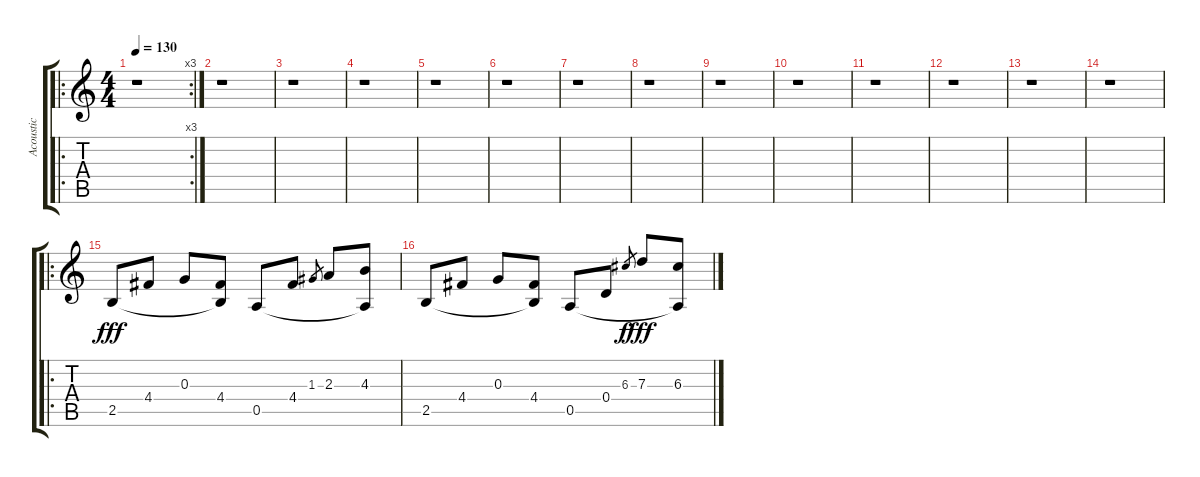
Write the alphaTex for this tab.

\track ("Acoustic" "Acoustic") {instrument acousticguitarsteel}
\staff {score tabs}
\tuning (E4 B3 G3 D3 A2 E2) {hide}
\ro
\rc 3
\ts (4 4)
\tempo 130
\clef g2
\ks c
r.1{dy fff instrument acousticguitarsteel} |
r.1 |
r.1 |
r.1 |
r.1 |
r.1 |
r.1 |
r.1 |
r.1 |
r.1 |
r.1 |
r.1 |
r.1 |
r.1 |
\ro
2.5.8 4.4.8 0.3.8 (4.4 2.5{t}).8 0.5.8 4.4.8 1.3.8{gr} 2.3.8 (4.3 0.5{t}).8 |
2.5.8 4.4.8 0.3.8 (4.4 2.5{t}).8 0.5.8 0.4.8 6.3.8{gr dy f} 7.3.8{dy fff} (6.3 0.5{t}).8
